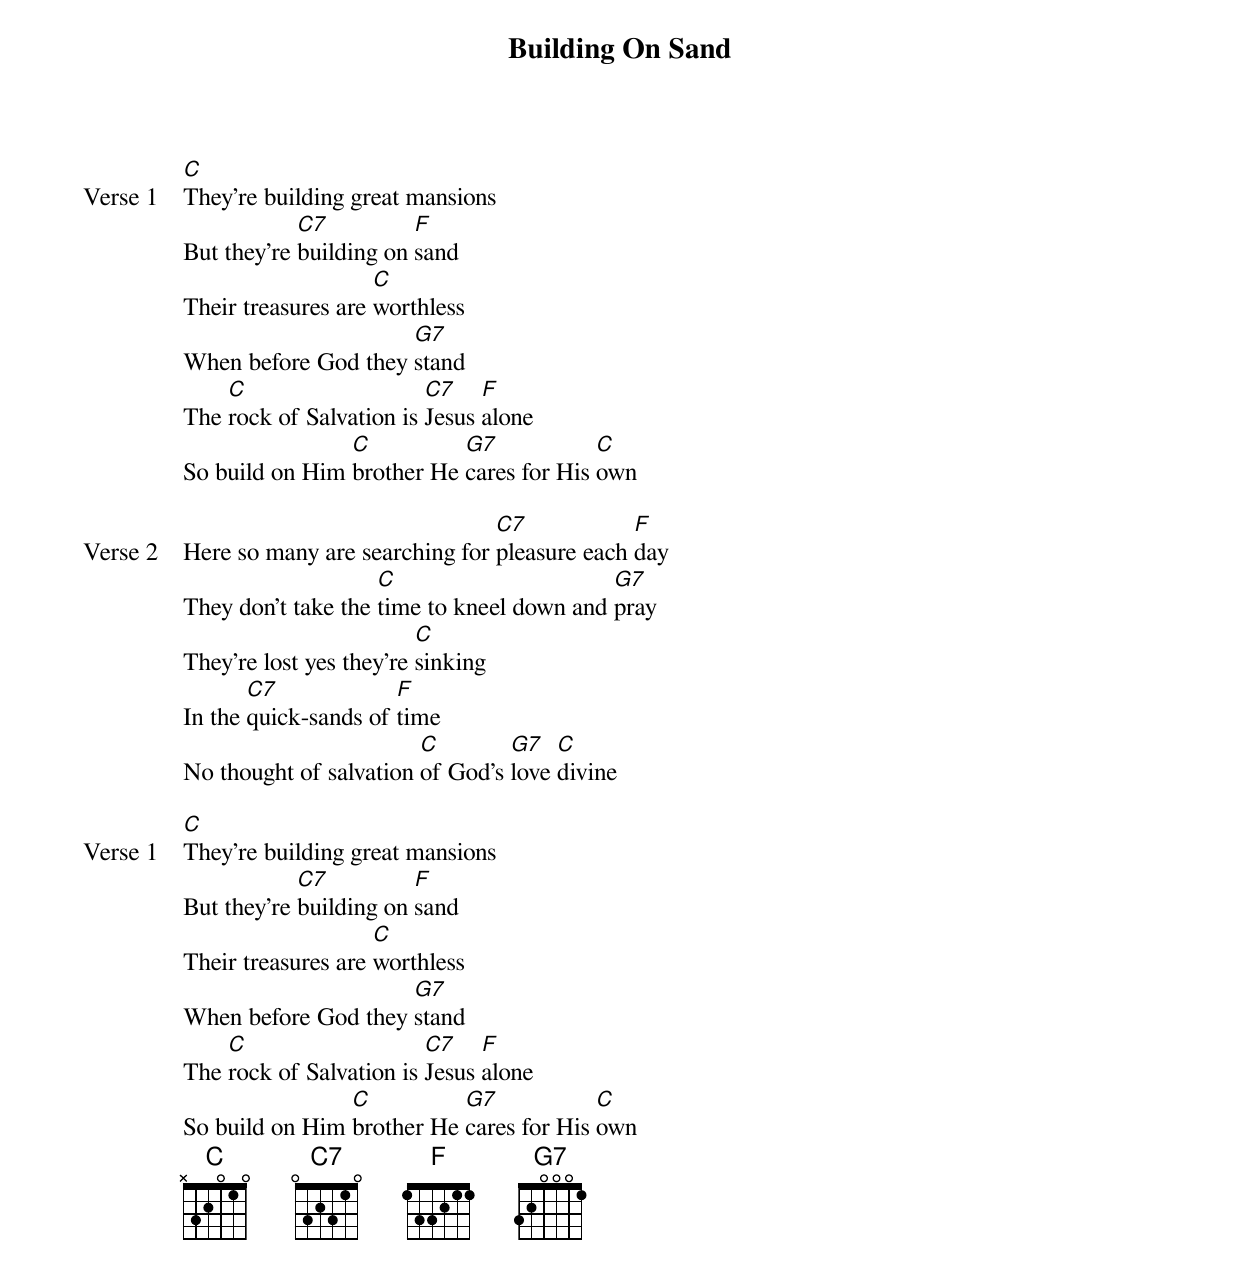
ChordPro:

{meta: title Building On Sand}
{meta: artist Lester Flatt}
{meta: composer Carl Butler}
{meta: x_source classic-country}
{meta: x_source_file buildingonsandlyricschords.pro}
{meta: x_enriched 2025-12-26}

{start_of_verse: Verse 1}
[C]They're building great mansions
But they're [C7]building on [F]sand
Their treasures are [C]worthless
When before God they [G7]stand
The [C]rock of Salvation is [C7]Jesus [F]alone
So build on Him [C]brother He [G7]cares for His [C]own
{end_of_verse}

{start_of_verse: Verse 2}
Here so many are searching for [C7]pleasure each [F]day
They don't take the [C]time to kneel down and [G7]pray
They're lost yes they're [C]sinking
In the [C7]quick-sands of [F]time
No thought of salvation [C]of God's [G7]love [C]divine
{end_of_verse}

{start_of_verse: Verse 1}
[C]They're building great mansions
But they're [C7]building on [F]sand
Their treasures are [C]worthless
When before God they [G7]stand
The [C]rock of Salvation is [C7]Jesus [F]alone
So build on Him [C]brother He [G7]cares for His [C]own
{end_of_verse}
